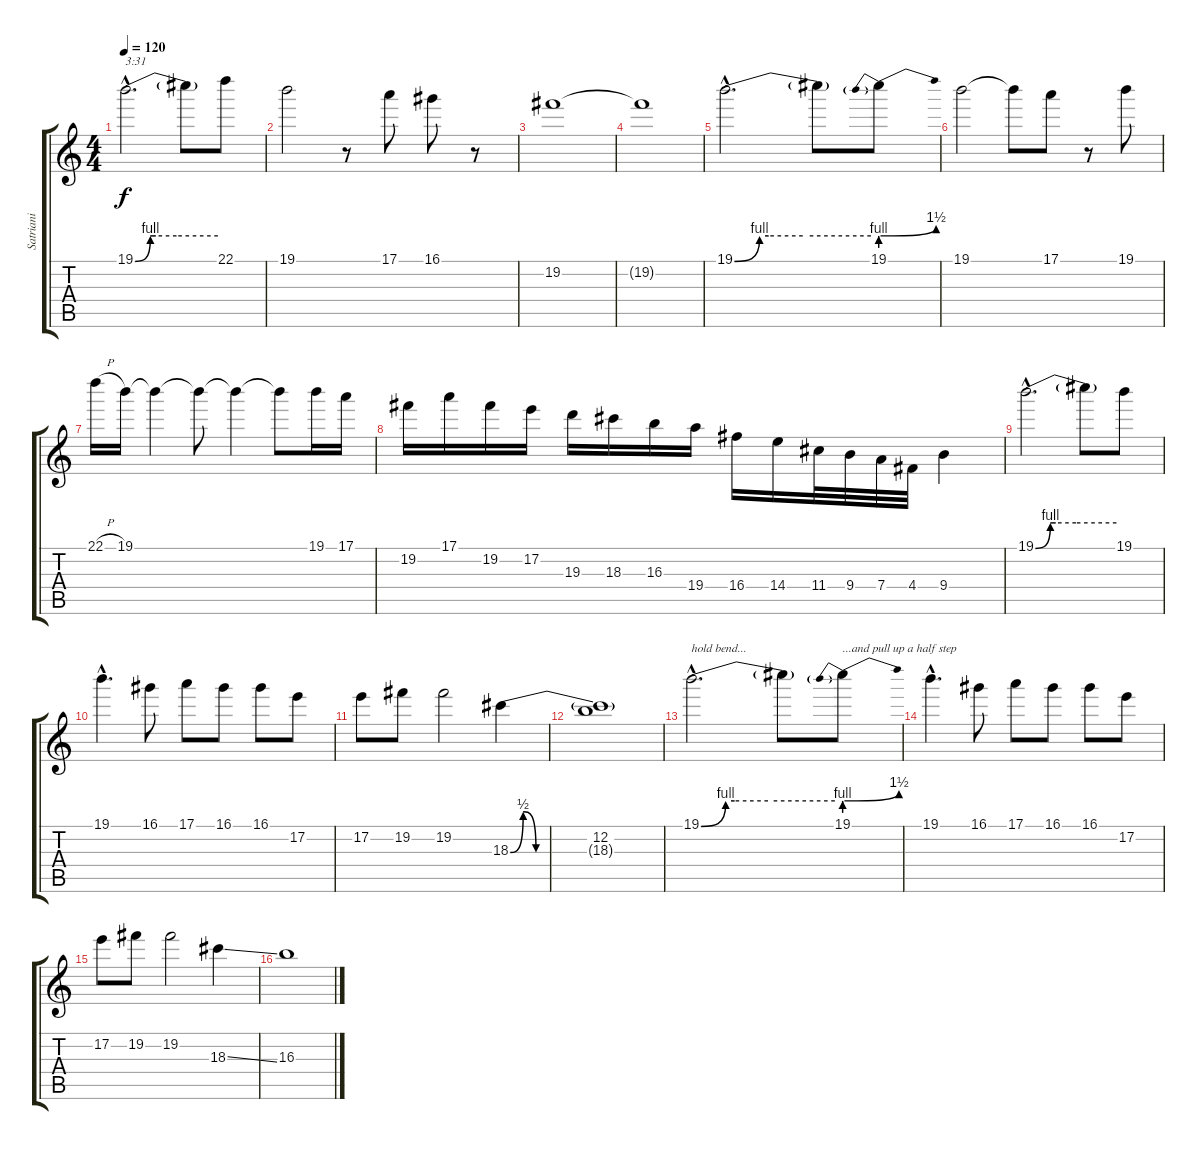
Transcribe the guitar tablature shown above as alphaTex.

\track ("Satriani" "Satriani") {instrument overdrivenguitar}
\staff {score tabs}
\tuning (E4 B3 G3 D3 A2 E2) {hide}
\ts (4 4)
\tempo 120
\clef g2
\ks c
19.1{be (custom 0 0 11 4 15 4 30 4 60 4) hac}.2{d txt "3:31" dy f} 19.1{t}.8 22.1.8 |
19.1.2 r.8 17.1.8 16.1.8 r.8 |
19.2.1 |
19.2{t}.1 |
19.1{be (custom 0 0 11 4 15 4 30 4 60 4) hac}.2{d} 19.1{t}.8 19.1{be (prebendbend 0 4 60 6)}.8 |
19.1.2 19.1{t}.8 17.1.8 r.8 19.1.8 |
22.1{h}.16 19.1.16 19.1{t}.4 19.1{t}.8 19.1{t}.4 19.1{t}.8 19.1.16 17.1.16 |
19.2.16 17.1.16 19.2.16 17.2.16 19.3.16 18.3.16 16.3.16 19.4.16 16.4.16 14.4.16 11.4.32 9.4.32 7.4.32 4.4.32 9.4.4 |
19.1{be (custom 0 0 11 4 15 4 30 4 60 4) hac}.2{d} 19.1{t}.8 19.1.8 |
19.1{hac}.4{d} 16.1.8 17.1.8 16.1.8 16.1.8 17.2.8 |
17.2.8 19.2.8 19.2.2 18.3{be (custom 0 0 5 2 10 0 15 0 21 0 30 0 45 0 60 0)}.4 |
(12.2 18.3{t}).1 |
19.1{be (custom 0 0 11 4 15 4 30 4 60 4) hac}.2{d txt "hold bend..."} 19.1{t}.8 19.1{be (prebendbend 0 4 60 6)}.8{txt "...and pull up a half step"} |
19.1{hac}.4{d} 16.1.8 17.1.8 16.1.8 16.1.8 17.2.8 |
17.2.8 19.2.8 19.2.2 18.3{ss}.4 |
16.3.1
